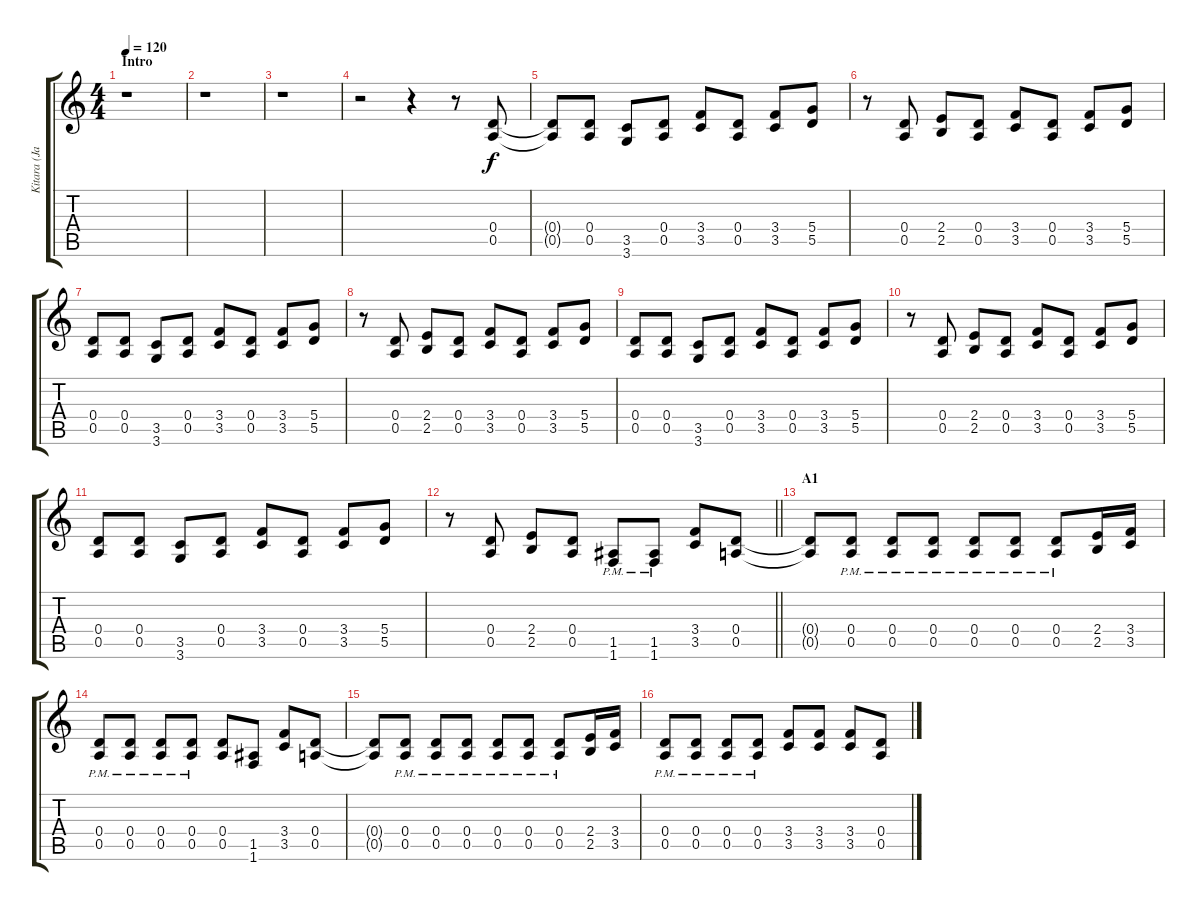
\track ("Kitara (Jari Huttunen)" "Kitara (Ja") {instrument distortionguitar}
\staff {score tabs}
\tuning (E4 B3 G3 D3 A2 E2) {hide}
\ts (4 4)
\section ("" "Intro")
\tempo 120
\clef g2
\ks c
r.1{dy f instrument distortionguitar} |
r.1 |
r.1 |
r.2 r.4 r.8 (0.4 0.5).8 |
(0.4{t} 0.5{t}).8 (0.4 0.5).8 (3.5 3.6).8 (0.4 0.5).8 (3.4 3.5).8 (0.4 0.5).8 (3.4 3.5).8 (5.4 5.5).8 |
r.8 (0.4 0.5).8 (2.4 2.5).8 (0.4 0.5).8 (3.4 3.5).8 (0.4 0.5).8 (3.4 3.5).8 (5.4 5.5).8 |
(0.4 0.5).8 (0.4 0.5).8 (3.5 3.6).8 (0.4 0.5).8 (3.4 3.5).8 (0.4 0.5).8 (3.4 3.5).8 (5.4 5.5).8 |
r.8 (0.4 0.5).8 (2.4 2.5).8 (0.4 0.5).8 (3.4 3.5).8 (0.4 0.5).8 (3.4 3.5).8 (5.4 5.5).8 |
(0.4 0.5).8 (0.4 0.5).8 (3.5 3.6).8 (0.4 0.5).8 (3.4 3.5).8 (0.4 0.5).8 (3.4 3.5).8 (5.4 5.5).8 |
r.8 (0.4 0.5).8 (2.4 2.5).8 (0.4 0.5).8 (3.4 3.5).8 (0.4 0.5).8 (3.4 3.5).8 (5.4 5.5).8 |
(0.4 0.5).8 (0.4 0.5).8 (3.5 3.6).8 (0.4 0.5).8 (3.4 3.5).8 (0.4 0.5).8 (3.4 3.5).8 (5.4 5.5).8 |
\barLineRight lightlight
r.8 (0.4 0.5).8 (2.4 2.5).8 (0.4 0.5).8 (1.5{pm} 1.6{pm}).8 (1.5{pm} 1.6{pm}).8 (3.4 3.5).8 (0.4 0.5).8 |
\section ("" "A1")
(0.4{t} 0.5{t}).8 (0.4{pm} 0.5{pm}).8 (0.4{pm} 0.5{pm}).8 (0.4{pm} 0.5{pm}).8 (0.4{pm} 0.5{pm}).8 (0.4{pm} 0.5{pm}).8 (0.4{pm} 0.5{pm}).8 (2.4 2.5).16 (3.4 3.5).16 |
(0.4{pm} 0.5{pm}).8 (0.4{pm} 0.5{pm}).8 (0.4{pm} 0.5{pm}).8 (0.4{pm} 0.5{pm}).8 (0.4 0.5).8 (1.5 1.6).8 (3.4 3.5).8 (0.4 0.5).8 |
(0.4{t} 0.5{t}).8 (0.4{pm} 0.5{pm}).8 (0.4{pm} 0.5{pm}).8 (0.4{pm} 0.5{pm}).8 (0.4{pm} 0.5{pm}).8 (0.4{pm} 0.5{pm}).8 (0.4{pm} 0.5{pm}).8 (2.4 2.5).16 (3.4 3.5).16 |
(0.4{pm} 0.5{pm}).8 (0.4{pm} 0.5{pm}).8 (0.4{pm} 0.5{pm}).8 (0.4{pm} 0.5{pm}).8 (3.4 3.5).8 (3.4 3.5).8 (3.4 3.5).8 (0.4 0.5).8
